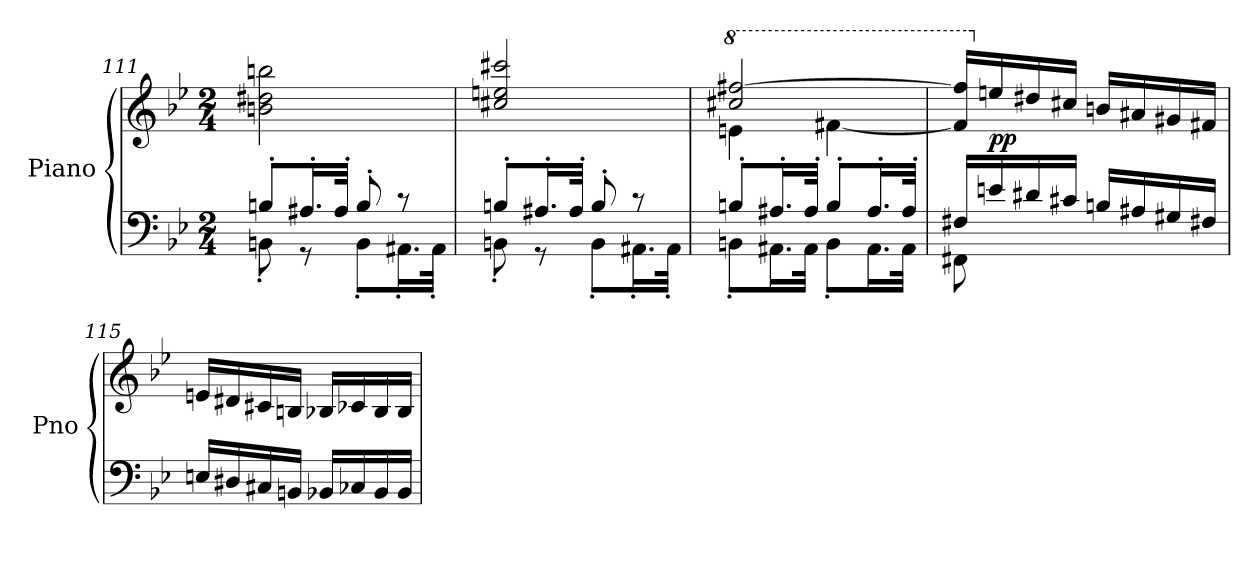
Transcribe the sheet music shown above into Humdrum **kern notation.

**kern	**kern	**dynam
*part1	*part1	*part1
*staff2	*staff1	*staff1/2
*I"Piano	*	*
*I'Pno	*	*
*clefF4	*clefG2	*
*k[b-e-]	*k[b-e-]	*
*M2/4	*M2/4	*
=111	=111	=111
*^	*	*
8Bn'/L	8BBn'\	2bn\ 2dd#X\ 2bbn\	.
16.A#X'/L	8r	.	.
32A#'/JJk	.	.	.
8B'/	8BB'\L	.	.
8r	16.AA#X'\L	.	.
.	32AA#'\JJk	.	.
=112	=112	=112	=112
8Bn'/L	8BBn'\	2cc#X/ 2een/ 2ccc#X/	.
16.A#X'/L	8r	.	.
32A#'/JJk	.	.	.
8B'/	8BB'\L	.	.
8r	16.AA#X'\L	.	.
.	32AA#'\JJk	.	.
=113	=113	=113	=113
*	*	*8va	*
*	*	*^	*
8Bn'/L	8BBn'\L	2ccc#X/ [2fff#X/	4een\	.
16.A#X'/L	16.AA#X\L	.	.	.
32A#'/JJk	32AA#\JJk	.	.	.
8B'/L	8BB'\L	.	[4ff#X\	.
16.A#'/L	16.AA#\L	.	.	.
32A#'/JJk	32AA#\JJk	.	.	.
*	*	*v	*v	*
=114	=114	=114	=114
16F#X/LL	8FF#X\	16ff#/] 16fff#/]LL	.
*	*	*X8va	*
!	!	!	!LO:DY:b
16en/	.	16een/	pp
16d#X/	8ryy	16dd#X/	.
16c#X/JJ	.	16cc#X/JJ	.
16Bn/LL	4ryy	16bn/LL	.
16A#X/	.	16a#X/	.
16G#X/	.	16g#X/	.
16F#X/JJ	.	16f#X/JJ	.
*v	*v	*	*
!!LO:PB:g=z
=115	=115	=115
16En/LL	16en/LL	.
16D#X/	16d#X/	.
16C#X/	16c#X/	.
16BBn/JJ	16Bn/JJ	.
16BB-X/LL	16B-X/LL	.
16C-X/	16c-X/	.
16BB-/	16B-/	.
16BB-/JJ	16B-/JJ	.
=	=	=
*-	*-	*-
